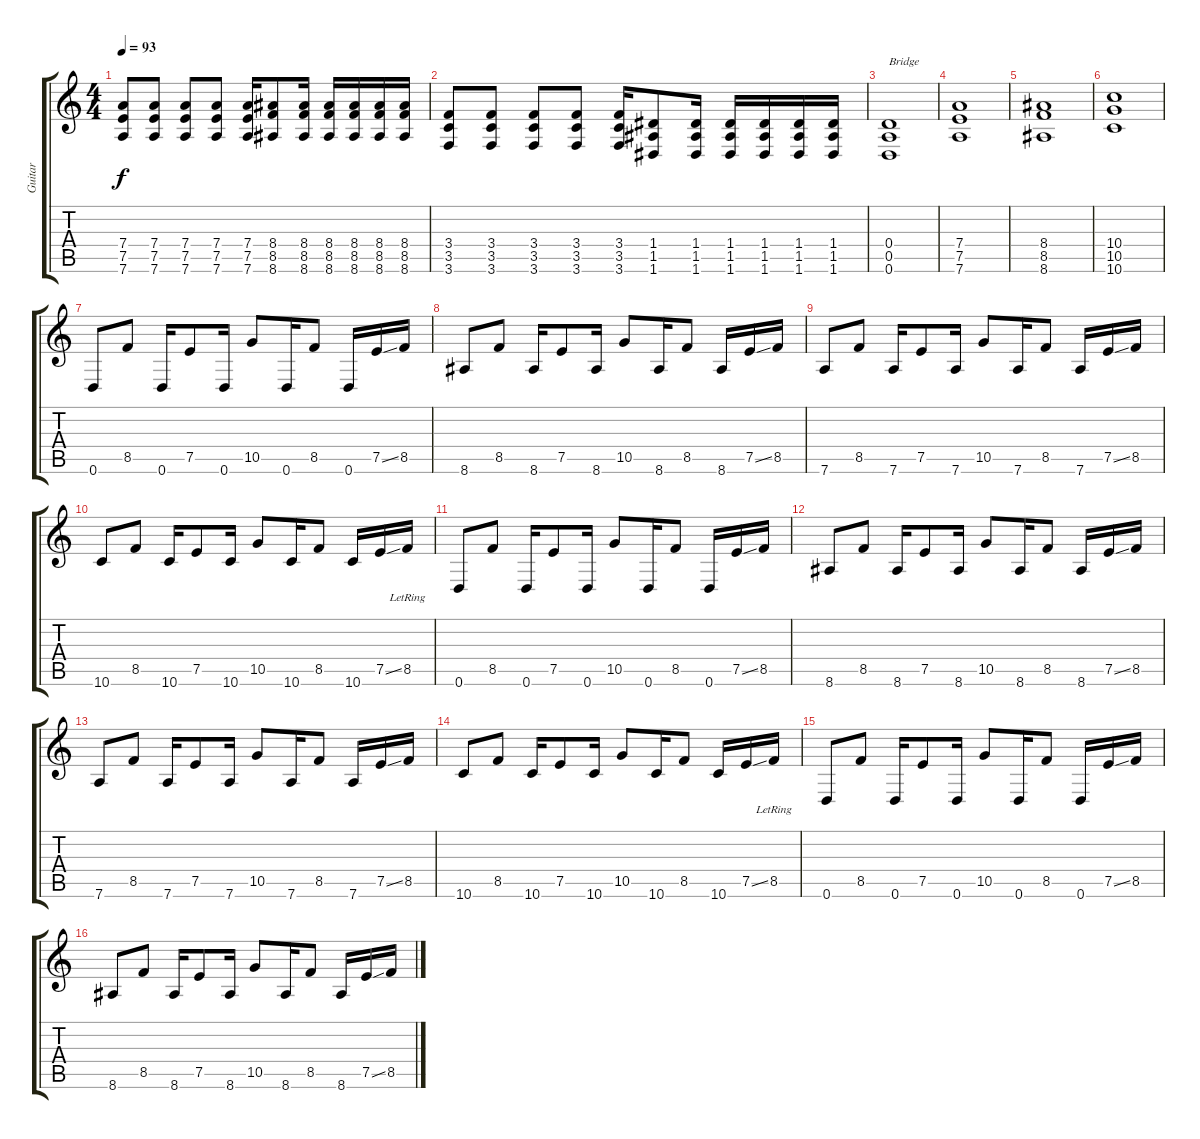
\track ("Guitar" "Guitar") {instrument distortionguitar}
\staff {score tabs}
\tuning (E4 B3 G3 D3 A2 D2) {hide}
\ts (4 4)
\tempo 93
\clef g2
\ks c
(7.4 7.5 7.6).8{dy f} (7.4 7.5 7.6).8 (7.4 7.5 7.6).8 (7.4 7.5 7.6).8 (7.4 7.5 7.6).16 (8.4 8.5 8.6).8 (8.4 8.5 8.6).16 (8.4 8.5 8.6).16 (8.4 8.5 8.6).16 (8.4 8.5 8.6).16 (8.4 8.5 8.6).16 |
(3.4 3.5 3.6).8 (3.4 3.5 3.6).8 (3.4 3.5 3.6).8 (3.4 3.5 3.6).8 (3.4 3.5 3.6).16 (1.4 1.5 1.6).8 (1.4 1.5 1.6).16 (1.4 1.5 1.6).16 (1.4 1.5 1.6).16 (1.4 1.5 1.6).16 (1.4 1.5 1.6).16 |
(0.4 0.5 0.6).1{txt "Bridge"} |
(7.4 7.5 7.6).1 |
(8.4 8.5 8.6).1 |
(10.4 10.5 10.6).1 |
0.6.8 8.5.8 0.6.16 7.5.8 0.6.16 10.5.8 0.6.16 8.5.8 0.6.16 7.5{ss}.16 8.5.16 |
8.6.8 8.5.8 8.6.16 7.5.8 8.6.16 10.5.8 8.6.16 8.5.8 8.6.16 7.5{ss}.16 8.5.16 |
7.6.8 8.5.8 7.6.16 7.5.8 7.6.16 10.5.8 7.6.16 8.5.8 7.6.16 7.5{ss}.16 8.5.16 |
10.6.8 8.5.8 10.6.16 7.5.8 10.6.16 10.5.8 10.6.16 8.5.8 10.6.16 7.5{ss}.16 8.5{lr}.16 |
0.6.8 8.5.8 0.6.16 7.5.8 0.6.16 10.5.8 0.6.16 8.5.8 0.6.16 7.5{ss}.16 8.5.16 |
8.6.8 8.5.8 8.6.16 7.5.8 8.6.16 10.5.8 8.6.16 8.5.8 8.6.16 7.5{ss}.16 8.5.16 |
7.6.8 8.5.8 7.6.16 7.5.8 7.6.16 10.5.8 7.6.16 8.5.8 7.6.16 7.5{ss}.16 8.5.16 |
10.6.8 8.5.8 10.6.16 7.5.8 10.6.16 10.5.8 10.6.16 8.5.8 10.6.16 7.5{ss}.16 8.5{lr}.16 |
0.6.8 8.5.8 0.6.16 7.5.8 0.6.16 10.5.8 0.6.16 8.5.8 0.6.16 7.5{ss}.16 8.5.16 |
8.6.8 8.5.8 8.6.16 7.5.8 8.6.16 10.5.8 8.6.16 8.5.8 8.6.16 7.5{ss}.16 8.5.16
